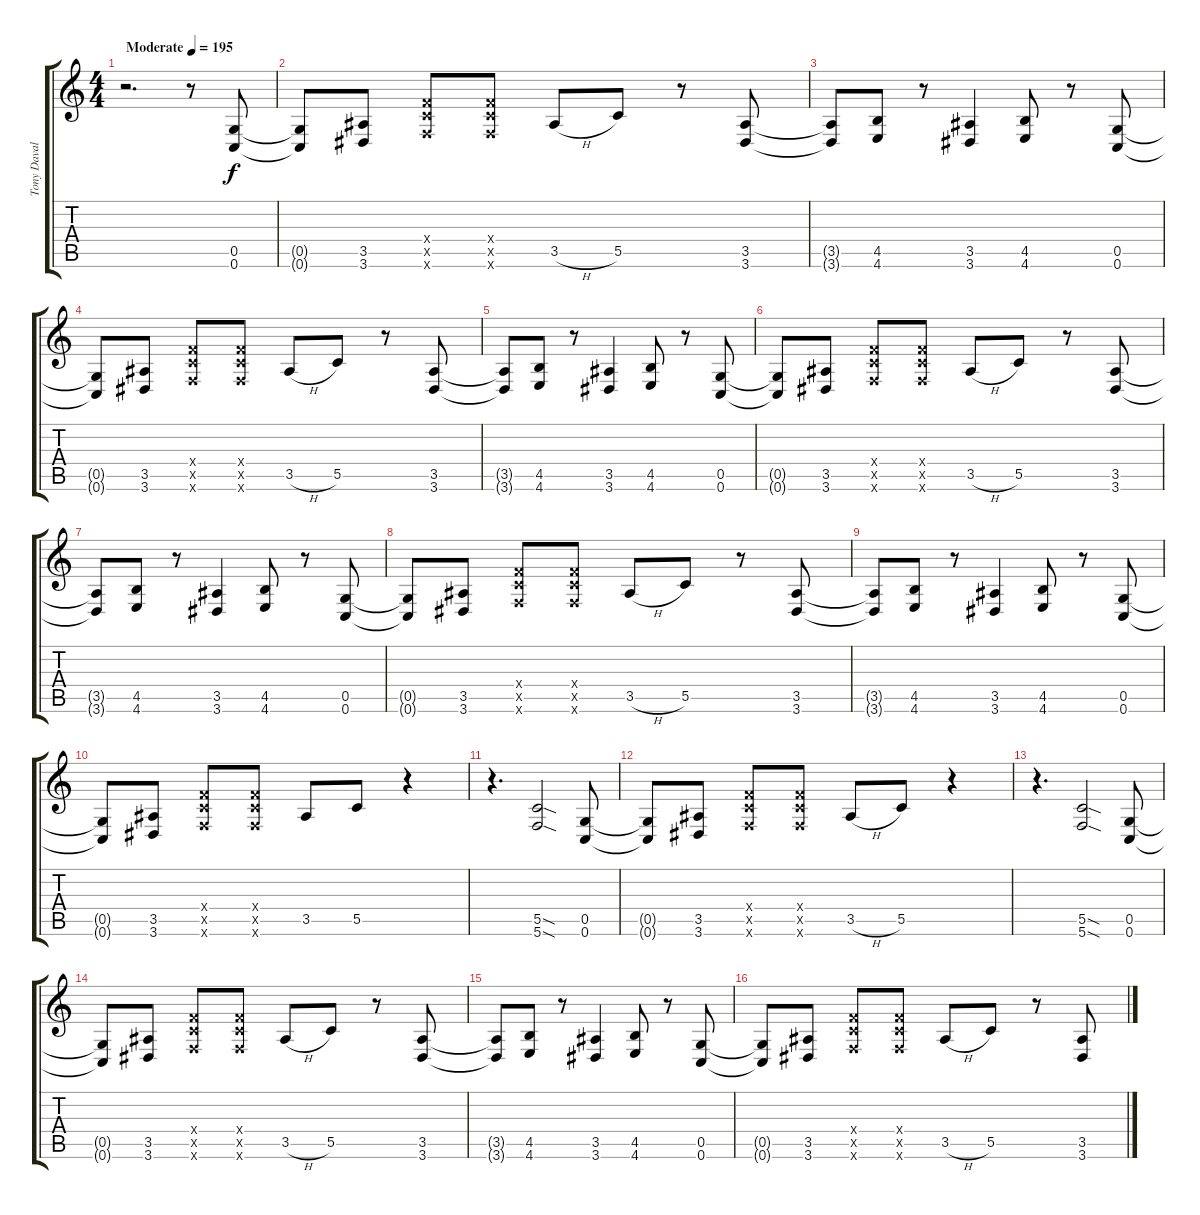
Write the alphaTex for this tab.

\track ("Tony Davalos" "Tony Daval") {instrument overdrivenguitar}
\staff {score tabs}
\tuning (D4 A3 F3 C3 G2 C2) {hide}
\ts (4 4)
\tempo (195 "Moderate")
\clef g2
\ks c
r.2{d dy f instrument overdrivenguitar} r.8 (0.5 0.6).8 |
(0.5{t} 0.6{t}).8 (3.5 3.6).8 (5.4{x} 5.5{x} 5.6{x}).8 (5.4{x} 5.5{x} 5.6{x}).8 3.5{h}.8 5.5.8 r.8 (3.5 3.6).8 |
(3.5{t} 3.6{t}).8 (4.5 4.6).8 r.8 (3.5 3.6).4 (4.5 4.6).8 r.8 (0.5 0.6).8 |
(0.5{t} 0.6{t}).8 (3.5 3.6).8 (5.4{x} 5.5{x} 5.6{x}).8 (5.4{x} 5.5{x} 5.6{x}).8 3.5{h}.8 5.5.8 r.8 (3.5 3.6).8 |
(3.5{t} 3.6{t}).8 (4.5 4.6).8 r.8 (3.5 3.6).4 (4.5 4.6).8 r.8 (0.5 0.6).8 |
(0.5{t} 0.6{t}).8 (3.5 3.6).8 (5.4{x} 5.5{x} 5.6{x}).8 (5.4{x} 5.5{x} 5.6{x}).8 3.5{h}.8 5.5.8 r.8 (3.5 3.6).8 |
(3.5{t} 3.6{t}).8 (4.5 4.6).8 r.8 (3.5 3.6).4 (4.5 4.6).8 r.8 (0.5 0.6).8 |
(0.5{t} 0.6{t}).8 (3.5 3.6).8 (5.4{x} 5.5{x} 5.6{x}).8 (5.4{x} 5.5{x} 5.6{x}).8 3.5{h}.8 5.5.8 r.8 (3.5 3.6).8 |
(3.5{t} 3.6{t}).8 (4.5 4.6).8 r.8 (3.5 3.6).4 (4.5 4.6).8 r.8 (0.5 0.6).8 |
(0.5{t} 0.6{t}).8 (3.5 3.6).8 (5.4{x} 5.5{x} 5.6{x}).8 (5.4{x} 5.5{x} 5.6{x}).8 3.5.8 5.5.8 r.4 |
r.4{d} (5.5{sod} 5.6{sod}).2 (0.5 0.6).8 |
(0.5{t} 0.6{t}).8 (3.5 3.6).8 (5.4{x} 5.5{x} 5.6{x}).8 (5.4{x} 5.5{x} 5.6{x}).8 3.5{h}.8 5.5.8 r.4 |
r.4{d} (5.5{sod} 5.6{sod}).2 (0.5 0.6).8 |
(0.5{t} 0.6{t}).8 (3.5 3.6).8 (5.4{x} 5.5{x} 5.6{x}).8 (5.4{x} 5.5{x} 5.6{x}).8 3.5{h}.8 5.5.8 r.8 (3.5 3.6).8 |
(3.5{t} 3.6{t}).8 (4.5 4.6).8 r.8 (3.5 3.6).4 (4.5 4.6).8 r.8 (0.5 0.6).8 |
(0.5{t} 0.6{t}).8 (3.5 3.6).8 (5.4{x} 5.5{x} 5.6{x}).8 (5.4{x} 5.5{x} 5.6{x}).8 3.5{h}.8 5.5.8 r.8 (3.5 3.6).8
